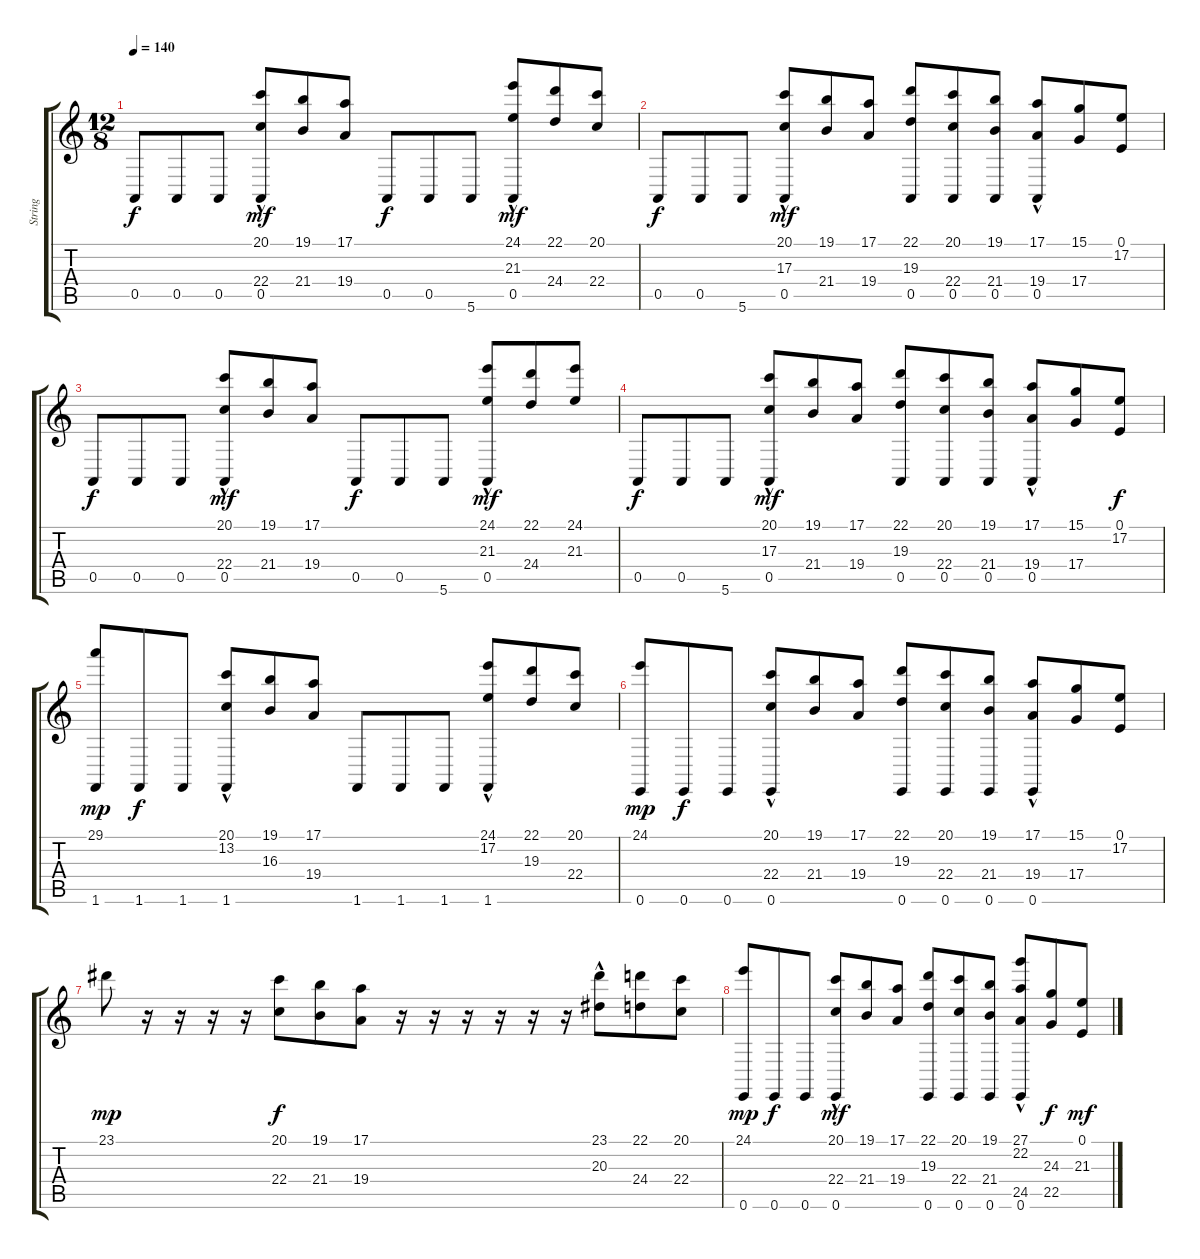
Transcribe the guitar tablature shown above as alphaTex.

\track ("String" "String") {instrument stringensemble1}
\staff {score tabs}
\tuning (E4 B3 G3 D3 A2 E2) {hide}
\ts (12 8)
\tempo 140
\clef g2
\ks c
0.5.8{dy f} 0.5.8 0.5.8 (20.1 22.4 0.5{hac}).8{dy mf} (19.1 21.4).8 (17.1 19.4).8 0.5.8{dy f} 0.5.8 5.6.8 (24.1 21.3 0.5{hac}).8{dy mf} (22.1 24.4).8 (20.1 22.4).8 |
0.5.8{dy f} 0.5.8 5.6.8 (20.1 17.3 0.5{hac}).8{dy mf} (19.1 21.4).8 (17.1 19.4).8 (22.1 19.3 0.5).8 (20.1 22.4 0.5).8 (19.1 21.4 0.5).8 (17.1 19.4 0.5{hac}).8 (15.1 17.4).8 (0.1 17.2).8 |
0.5.8{dy f} 0.5.8 0.5.8 (20.1 22.4 0.5{hac}).8{dy mf} (19.1 21.4).8 (17.1 19.4).8 0.5.8{dy f} 0.5.8 5.6.8 (24.1 21.3 0.5{hac}).8{dy mf} (22.1 24.4).8 (24.1 21.3).8 |
0.5.8{dy f} 0.5.8 5.6.8 (20.1 17.3 0.5{hac}).8{dy mf} (19.1 21.4).8 (17.1 19.4).8 (22.1 19.3 0.5).8 (20.1 22.4 0.5).8 (19.1 21.4 0.5).8 (17.1 19.4 0.5{hac}).8 (15.1 17.4).8 (0.1 17.2).8{dy f} |
(29.1 1.6).8{dy mp} 1.6.8{dy f} 1.6.8 (20.1 13.2 1.6{hac}).8 (19.1 16.3).8 (17.1 19.4).8 1.6.8 1.6.8 1.6.8 (24.1 17.2 1.6{hac}).8 (22.1 19.3).8 (20.1 22.4).8 |
(24.1 0.6).8{dy mp} 0.6.8{dy f} 0.6.8 (20.1 22.4 0.6{hac}).8 (19.1 21.4).8 (17.1 19.4).8 (22.1 19.3 0.6).8 (20.1 22.4 0.6).8 (19.1 21.4 0.6).8 (17.1 19.4 0.6{hac}).8 (15.1 17.4).8 (0.1 17.2).8 |
23.1.8{dy mp} r.16 r.16 r.16 r.16 (20.1 22.4).8{dy f} (19.1 21.4).8 (17.1 19.4).8 r.16 r.16 r.16 r.16 r.16 r.16 (23.1{hac} 20.3).8 (22.1 24.4).8 (20.1 22.4).8 |
(24.1 0.6).8{dy mp} 0.6.8{dy f} 0.6.8 (20.1 22.4 0.6{hac}).8{dy mf} (19.1 21.4).8 (17.1 19.4).8 (22.1 19.3 0.6).8 (20.1 22.4 0.6).8 (19.1 21.4 0.6).8 (27.1{hac} 22.2 24.5 0.6{hac}).8 (24.3 22.5).8{dy f} (0.1 21.3).8{dy mf}
